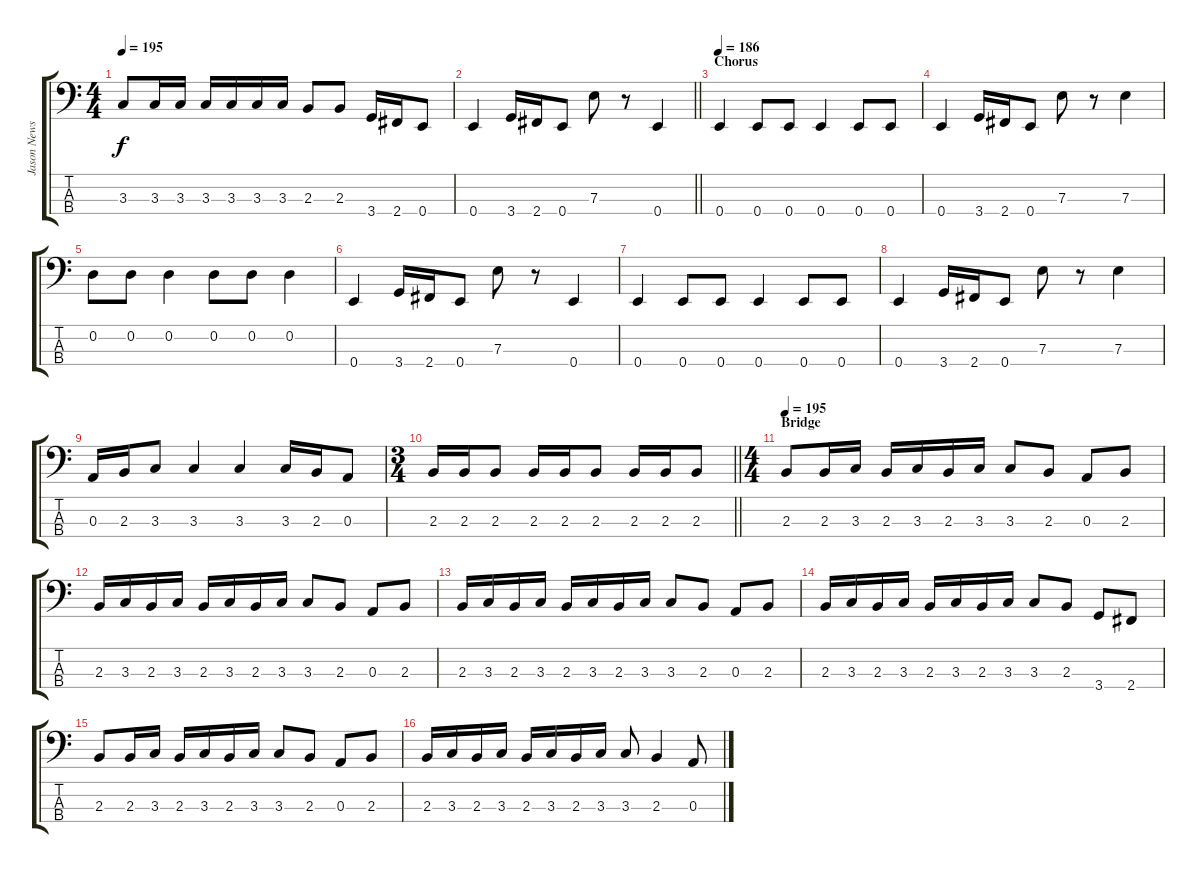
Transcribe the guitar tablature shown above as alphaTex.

\track ("Jason Newsted" "Jason News") {instrument electricbasspick}
\staff {score tabs}
\tuning (G2 D2 A1 E1) {hide}
\ts (4 4)
\tempo 195
\clef f4
\ks c
3.3.8{dy f} 3.3.16 3.3.16 3.3.16 3.3.16 3.3.16 3.3.16 2.3.8 2.3.8 3.4.16 2.4.16 0.4.8 |
\barLineRight lightlight
0.4.4 3.4.16 2.4.16 0.4.8 7.3.8 r.8 0.4.4 |
\section ("" "Chorus")
\tempo 186
0.4.4 0.4.8 0.4.8 0.4.4 0.4.8 0.4.8 |
0.4.4 3.4.16 2.4.16 0.4.8 7.3.8 r.8 7.3.4 |
0.2.8 0.2.8 0.2.4 0.2.8 0.2.8 0.2.4 |
0.4.4 3.4.16 2.4.16 0.4.8 7.3.8 r.8 0.4.4 |
0.4.4 0.4.8 0.4.8 0.4.4 0.4.8 0.4.8 |
0.4.4 3.4.16 2.4.16 0.4.8 7.3.8 r.8 7.3.4 |
0.3.16 2.3.16 3.3.8 3.3.4 3.3.4 3.3.16 2.3.16 0.3.8 |
\ts (3 4)
\barLineRight lightlight
2.3.16 2.3.16 2.3.8 2.3.16 2.3.16 2.3.8 2.3.16 2.3.16 2.3.8 |
\ts (4 4)
\section ("" "Bridge")
\tempo 195
2.3.8 2.3.16 3.3.16 2.3.16 3.3.16 2.3.16 3.3.16 3.3.8 2.3.8 0.3.8 2.3.8 |
2.3.16 3.3.16 2.3.16 3.3.16 2.3.16 3.3.16 2.3.16 3.3.16 3.3.8 2.3.8 0.3.8 2.3.8 |
2.3.16 3.3.16 2.3.16 3.3.16 2.3.16 3.3.16 2.3.16 3.3.16 3.3.8 2.3.8 0.3.8 2.3.8 |
2.3.16 3.3.16 2.3.16 3.3.16 2.3.16 3.3.16 2.3.16 3.3.16 3.3.8 2.3.8 3.4.8 2.4.8 |
2.3.8 2.3.16 3.3.16 2.3.16 3.3.16 2.3.16 3.3.16 3.3.8 2.3.8 0.3.8 2.3.8 |
2.3.16 3.3.16 2.3.16 3.3.16 2.3.16 3.3.16 2.3.16 3.3.16 3.3.8 2.3.4 0.3.8
